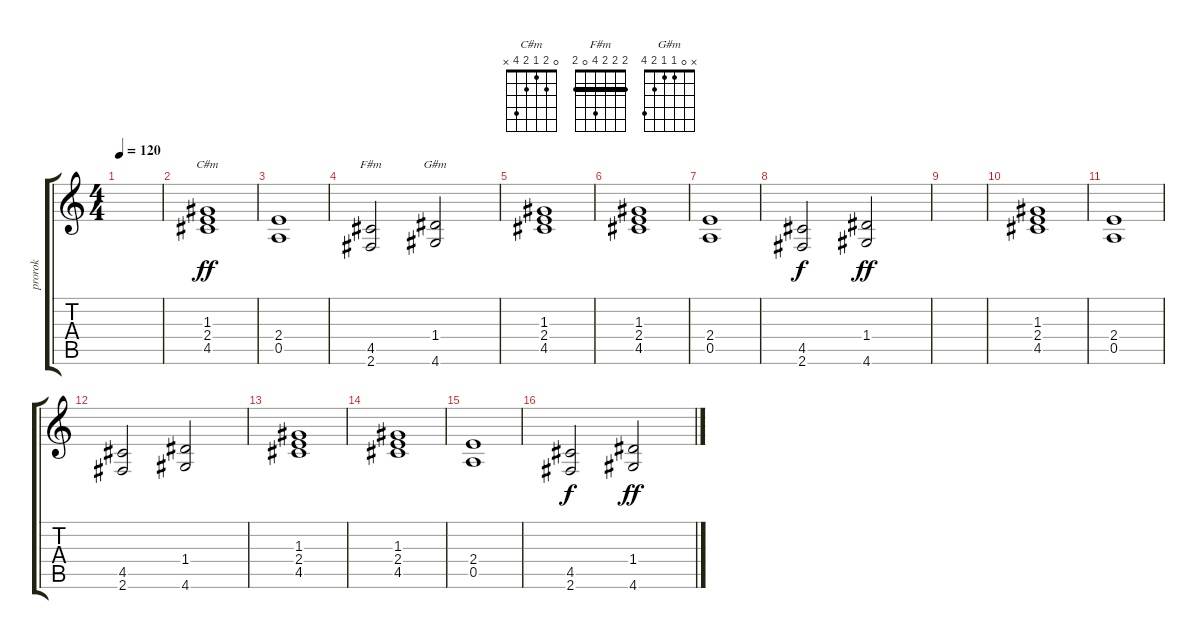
\track ("prorok" "prorok") {instrument distortionguitar}
\staff {score tabs}
\tuning (E4 B3 G3 D3 A2 E2) {hide}
\chord ("C#m" 0 2 1 2 4 x)
\chord ("F#m" 2 2 2 4 0 2) {barre 2}
\chord ("G#m" x 0 1 1 2 4)
\ts (4 4)
\tempo 120
\clef g2
\ks c
|
(1.3 2.4 4.5).1{ch "C#m" dy ff} |
(2.4 0.5).1 |
(4.5 2.6).2{ch "F#m"} (1.4 4.6).2{ch "G#m"} |
(1.3 2.4 4.5).1 |
(1.3 2.4 4.5).1 |
(2.4 0.5).1 |
(4.5 2.6).2{dy f} (1.4 4.6).2{dy ff} |
|
(1.3 2.4 4.5).1 |
(2.4 0.5).1 |
(4.5 2.6).2 (1.4 4.6).2 |
(1.3 2.4 4.5).1 |
(1.3 2.4 4.5).1 |
(2.4 0.5).1 |
(4.5 2.6).2{dy f} (1.4 4.6).2{dy ff}
